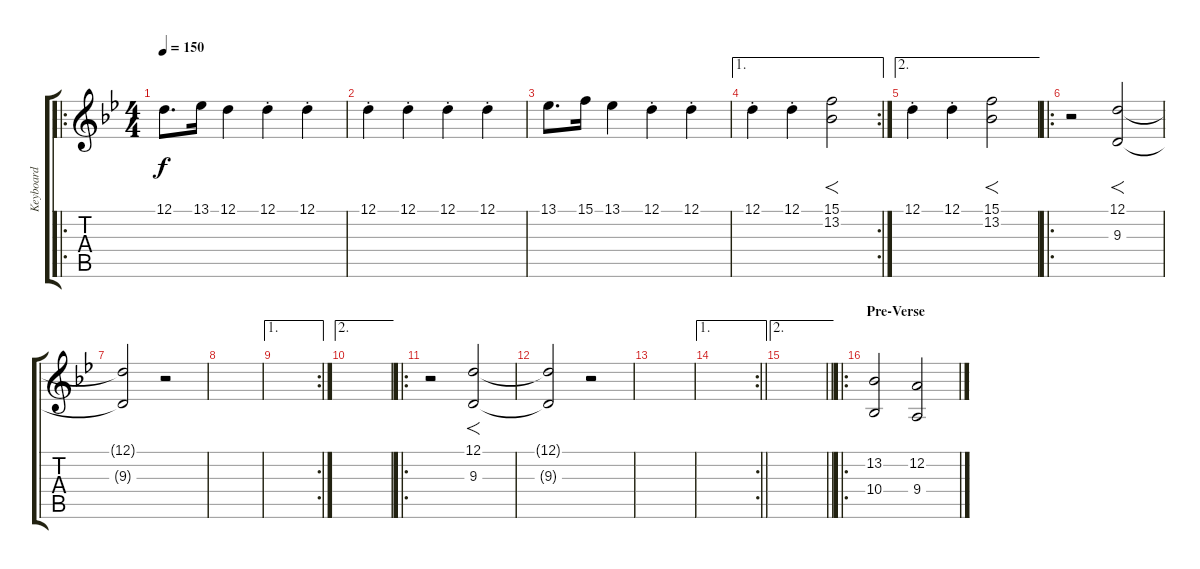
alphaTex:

\track ("Keyboard" "Keyboard") {instrument stringensemble1}
\staff {score tabs}
\tuning (D4 A3 F3 C3 G2 D2) {hide}
\ro
\ts (4 4)
\tempo 150
\clef g2
\ks gminor
12.1.8{d dy f} 13.1.16 12.1.4 12.1{st}.4 12.1{st}.4 |
12.1{st}.4 12.1{st}.4 12.1{st}.4 12.1{st}.4 |
13.1.8{d} 15.1.16 13.1.4 12.1{st}.4 12.1{st}.4 |
\ae 1
\rc 2
12.1{st}.4 12.1{st}.4 (15.1 13.2).2{f} |
\ae 2
12.1{st}.4 12.1{st}.4 (15.1 13.2).2{f} |
\ro
r.2 (12.1 9.3).2{f} |
(12.1{t} 9.3{t}).2 r.2 |
|
\ae 1
\rc 2
|
\ae 2
|
\ro
r.2 (12.1 9.3).2{f} |
(12.1{t} 9.3{t}).2 r.2 |
|
\ae 1
\rc 2
\barLineRight lightlight
|
\ae 2
\barLineRight lightlight
|
\ro
\section ("" "Pre-Verse")
(13.2 10.4).2 (12.2 9.4).2
